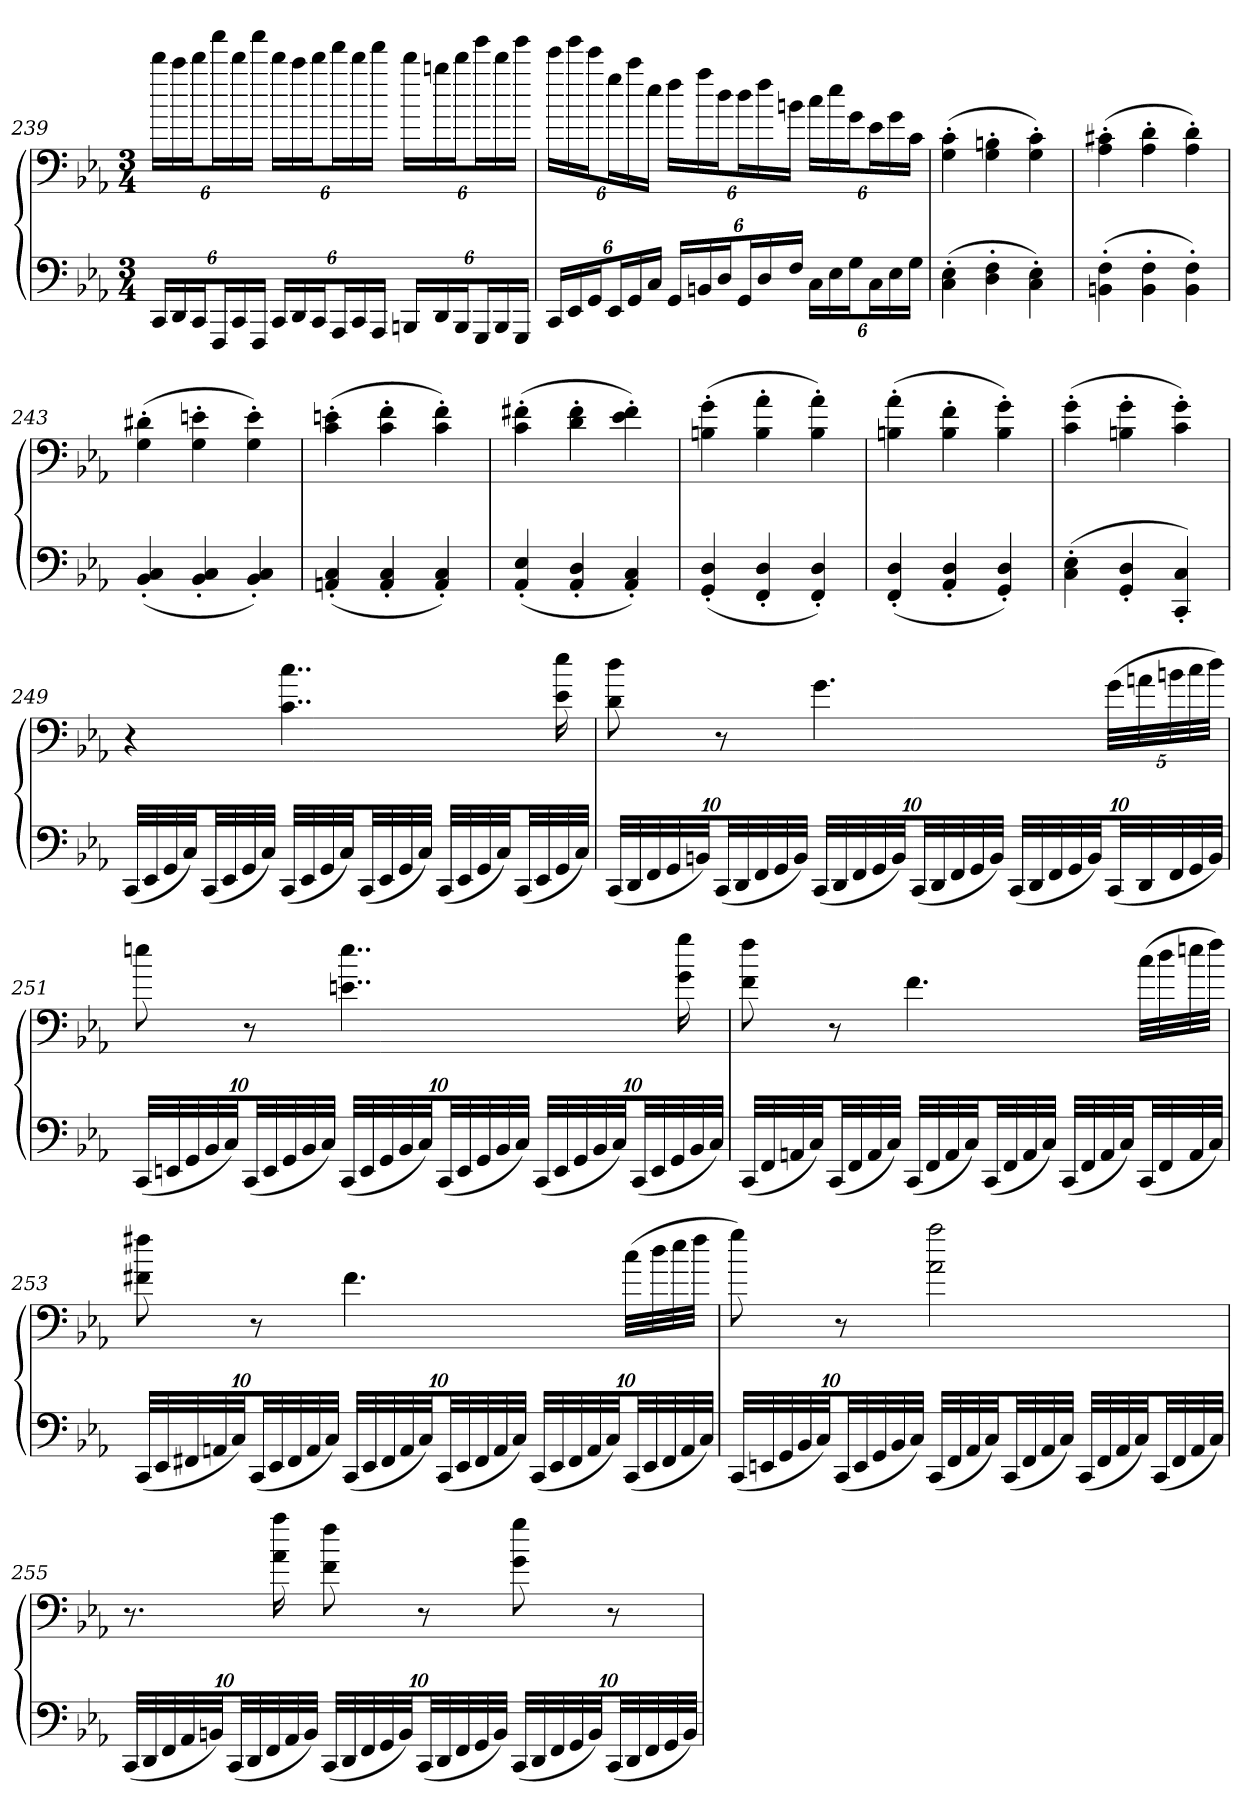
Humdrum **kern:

**kern	**kern
*part1	*part1
*staff2	*staff1
*clefF4	*clefF4
*k[b-e-a-]	*k[b-e-a-]
*c:	*c:
*M3/4	*M3/4
=239	=239
24CCLL	24dddLL
24DD	24ccc
24CCJ	24dddJ
24FFFL	24aaa-L
24CC	24ddd
24FFFJJ	24aaa-JJ
24CCLL	24dddLL
24DD	24ccc
24CCJ	24dddJ
24AAA-L	24fffL
24CC	24ddd
24AAA-JJ	24fffJJ
24BBBnLL	24dddLL
24DD	24bbn
24BBBJ	24dddJ
24GGGL	24gggL
24BBB	24ddd
24GGGJJ	24gggJJ
=240	=240
24CCLL	24eee-LL
24EE-	24ggg
24GGJ	24eee-J
24EE-L	24ggL
24GG	24ccc
24CJJ	24ee-JJ
24GGLL	24ffLL
24BBn	24aa-
24DJ	24ddJ
24GGL	24ddL
24D	24ff
24FJJ	24bnJJ
24CLL	24ccLL
24E-	24ee-
24GJ	24gJ
24CL	24e-L
24E-	24g
24GJJ	24cJJ
=241	=241
(4C' 4E-'	(4G' 4c'
4D' 4F'	4G' 4Bn'
4C' 4E-')	4G' 4c')
=242	=242
(4BBn' 4F'	(4A-' 4c#X'
4BB' 4F'	4A-' 4d'
4BB' 4F')	4A-' 4d')
=243	=243
(4BB-' 4C'	(4G' 4d#X'
4BB-' 4C'	4G' 4en'
4BB-' 4C')	4G' 4e')
=244	=244
(4AAn' 4C'	(4c' 4en'
4AA' 4C'	4c' 4f'
4AA' 4C')	4c' 4f')
=245	=245
(4AA-' 4E-'	(4c' 4f#X'
4AA-' 4D'	4d' 4f#'
4AA-' 4C')	4e-' 4f#')
=246	=246
(4GG' 4D'	(4Bn' 4g'
4FF' 4D'	4B' 4a-'
4FF' 4D')	4B' 4a-')
=247	=247
(4FF' 4D'	(4Bn' 4a-'
4AA-' 4D'	4B' 4f'
4GG' 4D')	4B' 4g')
=248	=248
(4C' 4E-'	(4c' 4g'
4GG' 4D'	4Bn' 4g'
4CC' 4C')	4c' 4g')
=249	=249
(32CCLLL	4r
32EE-	.
32GG	.
32CJJ)	.
(32CCLL	.
32EE-	.
32GG	.
32CJJJ)	.
(32CCLLL	4..c 4..cc
32EE-	.
32GG	.
32CJJ)	.
(32CCLL	.
32EE-	.
32GG	.
32CJJJ)	.
(32CCLLL	.
32EE-	.
32GG	.
32CJJ)	.
(32CCLL	.
32EE-	.
32GG	16e- 16ee-
32CJJJ)	.
=250	=250
(40CCLLL	8d 8dd
40DD	.
40FF	.
40GG	.
40BBnJJ)	.
(40CCLL	8r
40DD	.
40FF	.
40GG	.
40BBJJJ)	.
(40CCLLL	4.g
40DD	.
40FF	.
40GG	.
40BBJJ)	.
(40CCLL	.
40DD	.
40FF	.
40GG	.
40BBJJJ)	.
(40CCLLL	.
40DD	.
40FF	.
40GG	.
40BBJJ)	.
(40CCLL	(40gLLL
40DD	40an
40FF	40bn
40GG	40cc
40BBJJJ)	40ddJJJ)
=251	=251
(40CCLLL	8een
40EEn	.
40GG	.
40BB-	.
40CJJ)	.
(40CCLL	8r
40EE	.
40GG	.
40BB-	.
40CJJJ)	.
(40CCLLL	4..en 4..ee
40EE	.
40GG	.
40BB-	.
40CJJ)	.
(40CCLL	.
40EE	.
40GG	.
40BB-	.
40CJJJ)	.
(40CCLLL	.
40EE	.
40GG	.
40BB-	.
40CJJ)	.
(40CCLL	.
40EE	.
40GG	.
.	16g 16gg
40BB-	.
40CJJJ)	.
=252	=252
(32CCLLL	8f 8ff
32FF	.
32AAn	.
32CJJ)	.
(32CCLL	8r
32FF	.
32AA	.
32CJJJ)	.
(32CCLLL	4.f
32FF	.
32AA	.
32CJJ)	.
(32CCLL	.
32FF	.
32AA	.
32CJJJ)	.
(32CCLLL	.
32FF	.
32AA	.
32CJJ)	.
(32CCLL	(32ccLLL
32FF	32dd
32AA	32een
32CJJJ)	32ffJJJ)
=253	=253
(40CCLLL	8f#X 8ff#X
40EE-	.
40FF#X	.
40AAn	.
40CJJ)	.
(40CCLL	8r
40EE-	.
40FF#	.
40AA	.
40CJJJ)	.
(40CCLLL	4.f#
40EE-	.
40FF#	.
40AA	.
40CJJ)	.
(40CCLL	.
40EE-	.
40FF#	.
40AA	.
40CJJJ)	.
(40CCLLL	.
40EE-	.
40FF#	.
40AA	.
40CJJ)	.
(40CCLL	(32ccLLL
40EE-	.
.	32dd
40FF#	.
.	32ee-
40AA	.
.	32ff#JJJ
40CJJJ)	.
=254	=254
(40CCLLL	8gg)
40EEn	.
40GG	.
40BB-	.
40CJJ)	.
(40CCLL	8r
40EE	.
40GG	.
40BB-	.
40CJJJ)	.
(32CCLLL	2a- 2aa-
32FF	.
32AA-	.
32CJJ)	.
(32CCLL	.
32FF	.
32AA-	.
32CJJJ)	.
(32CCLLL	.
32FF	.
32AA-	.
32CJJ)	.
(32CCLL	.
32FF	.
32AA-	.
32CJJJ)	.
=255	=255
(40CCLLL	8.r
40DD	.
40FF	.
40AA-	.
40BBnJJ)	.
(40CCLL	.
40DD	.
40FF	.
.	16a- 16aa-
40AA-	.
40BBJJJ)	.
(40CCLLL	8f 8ff
40DD	.
40FF	.
40GG	.
40BBJJ)	.
(40CCLL	8r
40DD	.
40FF	.
40GG	.
40BBJJJ)	.
(40CCLLL	8g 8gg
40DD	.
40FF	.
40GG	.
40BBJJ)	.
(40CCLL	8r
40DD	.
40FF	.
40GG	.
40BBJJJ)	.
=	=
*-	*-
